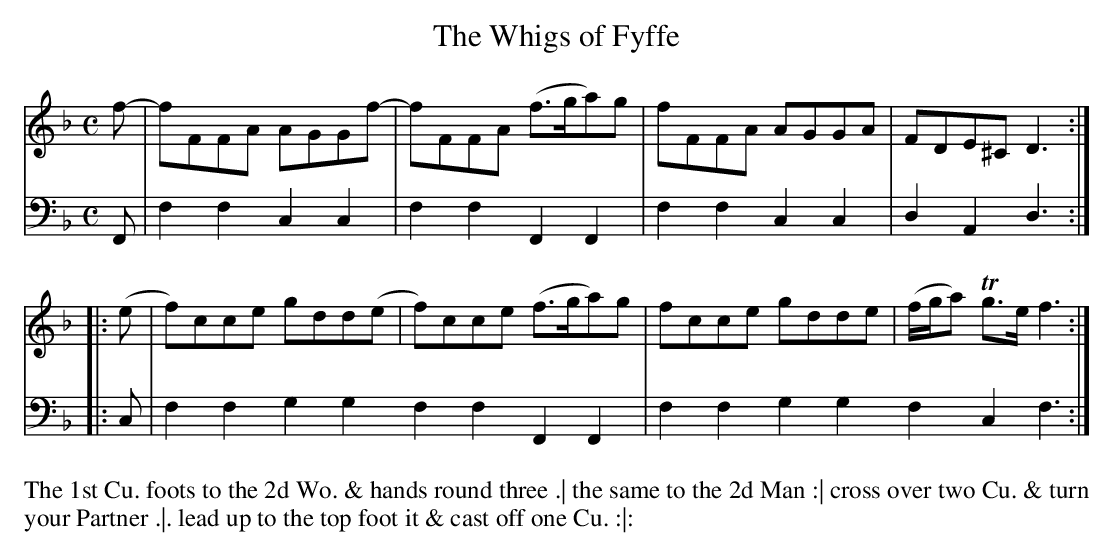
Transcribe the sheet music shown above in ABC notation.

X:1
T: The Whigs of Fyffe
M: C
L: 1/8
K: F
V: 1
   f- | fFFA AGGf- | fFFA (f>ga)g | fFFA AGGA | FDE^C D3 :|
|: (e | f)cce gdd(e | f)cce (f>ga)g | fcce gdde | (f/g/a) Tg>e f3 :|
V: 2 clef=bass middle=d
   F | f2f2 c2c2 | f2f2 F2F2 | f2f2 c2c2 | d2A2 d3 :|
|: c | f2f2 g2g2 f2f2 F2F2 | f2f2 g2g2 f2c2 f3 :|
%%begintext align
The 1st Cu. foots to the 2d Wo. & hands round three .| the same to the 2d Man :| cross over two Cu. & turn your Partner .|.
lead up to the top foot it & cast off one Cu. :|:
